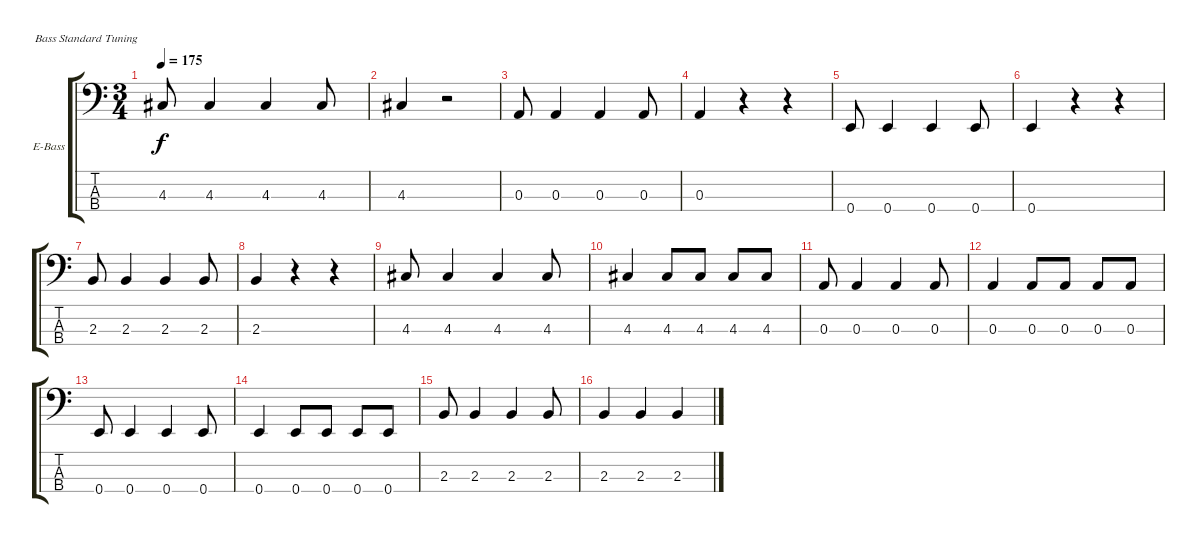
\bracketExtendMode groupsimilarinstruments
\firstSystemTrackNameOrientation horizontal
\otherSystemsTrackNameOrientation horizontal
\track ("Bass" "E-Bass") {instrument electricbassfinger}
\staff {score tabs}
\tuning (G2 D2 A1 E1)
\ts (3 4)
\tempo 175
\clef f4
\ks c
4.3.8{dy f} 4.3.4 4.3.4 4.3.8 |
4.3.4 r.2 |
0.3.8 0.3.4 0.3.4 0.3.8 |
0.3.4 r.4 r.4 |
0.4.8 0.4.4 0.4.4 0.4.8 |
0.4.4 r.4 r.4 |
2.3.8 2.3.4 2.3.4 2.3.8 |
2.3.4 r.4 r.4 |
4.3.8 4.3.4 4.3.4 4.3.8 |
4.3.4 4.3.8 4.3.8 4.3.8 4.3.8 |
0.3.8 0.3.4 0.3.4 0.3.8 |
0.3.4 0.3.8 0.3.8 0.3.8 0.3.8 |
0.4.8 0.4.4 0.4.4 0.4.8 |
0.4.4 0.4.8 0.4.8 0.4.8 0.4.8 |
2.3.8 2.3.4 2.3.4 2.3.8 |
2.3.4 2.3.4 2.3.4
